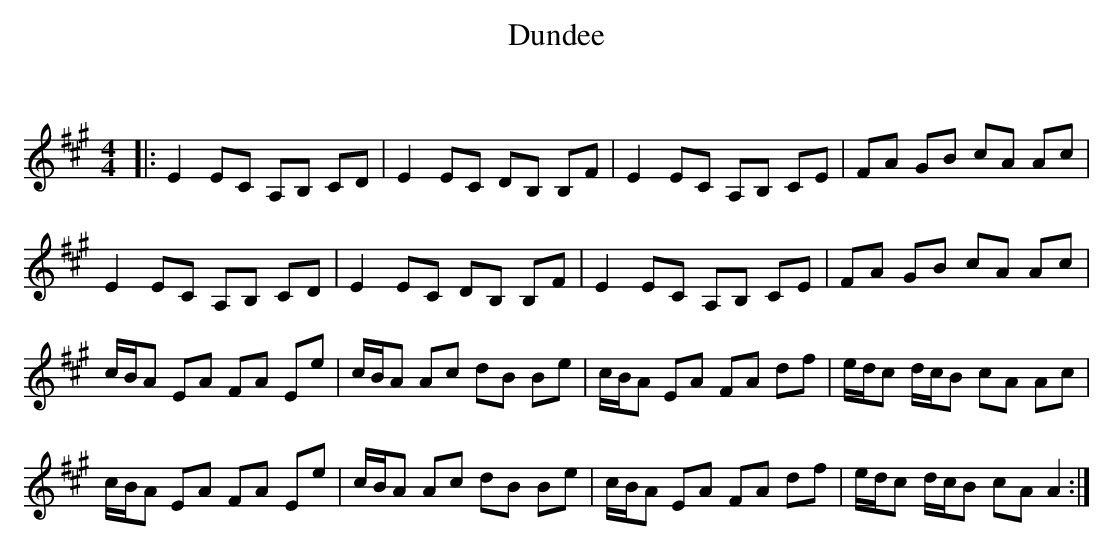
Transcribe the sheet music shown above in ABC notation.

X:1
T: Dundee
C:
Q: 232
K:A
M:4/4
L:1/8
|:E2 EC A,B, CD|E2 EC DB, B,F|E2 EC A,B, CE|FA GB cA Ac|
E2 EC A,B, CD|E2 EC DB, B,F|E2 EC A,B, CE|FA GB cA Ac|
c1/2B1/2A EA FA Ee|c1/2B1/2A Ac dB Be|c1/2B1/2A EA FA df|e1/2d1/2c d1/2c1/2B cA Ac|
c1/2B1/2A EA FA Ee|c1/2B1/2A Ac dB Be|c1/2B1/2A EA FA df|e1/2d1/2c d1/2c1/2B cA A2:|
